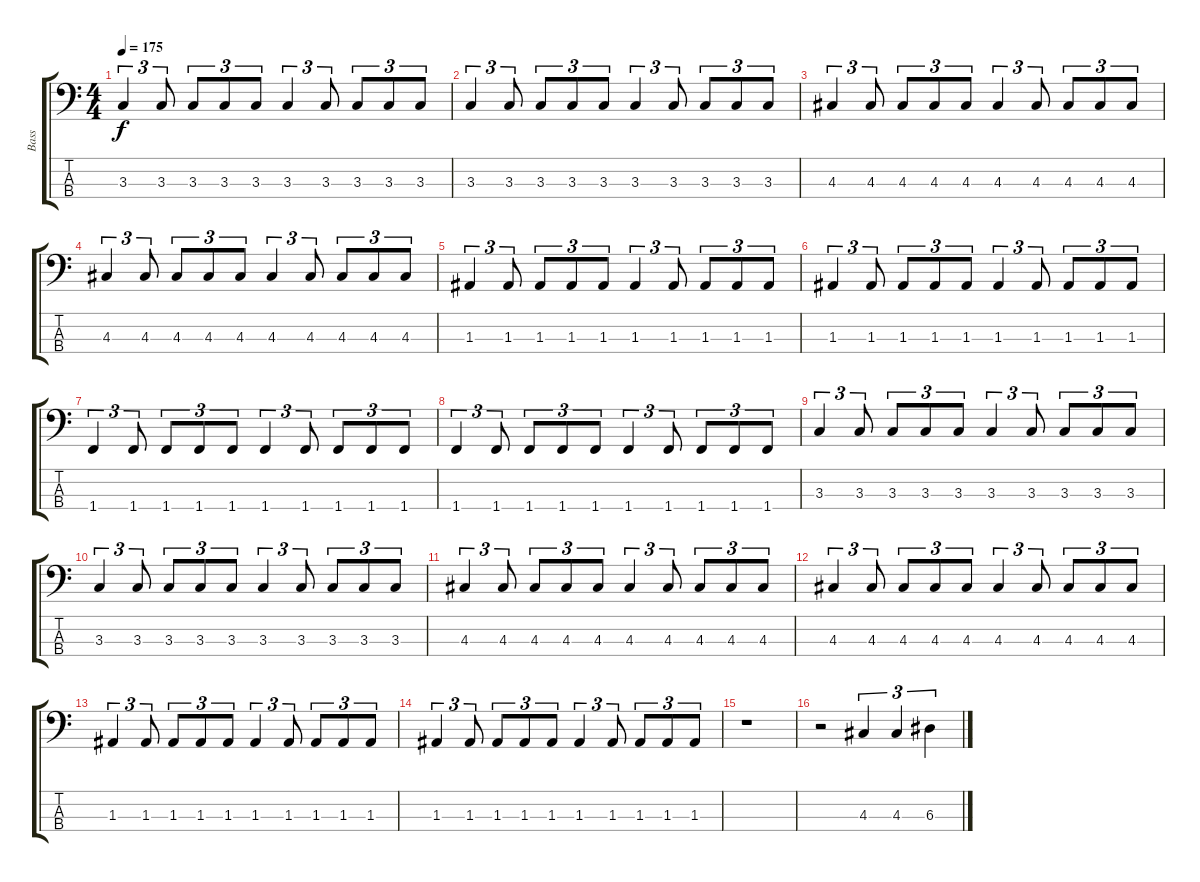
\track ("Bass" "Bass") {instrument electricbassfinger}
\staff {score tabs}
\tuning (G2 D2 A1 E1) {hide}
\ts (4 4)
\tempo 175
\clef f4
\ks c
3.3.4{tu (3 2) dy f} 3.3.8{tu (3 2)} 3.3.8{tu (3 2)} 3.3.8{tu (3 2)} 3.3.8{tu (3 2)} 3.3.4{tu (3 2)} 3.3.8{tu (3 2)} 3.3.8{tu (3 2)} 3.3.8{tu (3 2)} 3.3.8{tu (3 2)} |
3.3.4{tu (3 2)} 3.3.8{tu (3 2)} 3.3.8{tu (3 2)} 3.3.8{tu (3 2)} 3.3.8{tu (3 2)} 3.3.4{tu (3 2)} 3.3.8{tu (3 2)} 3.3.8{tu (3 2)} 3.3.8{tu (3 2)} 3.3.8{tu (3 2)} |
4.3.4{tu (3 2)} 4.3.8{tu (3 2)} 4.3.8{tu (3 2)} 4.3.8{tu (3 2)} 4.3.8{tu (3 2)} 4.3.4{tu (3 2)} 4.3.8{tu (3 2)} 4.3.8{tu (3 2)} 4.3.8{tu (3 2)} 4.3.8{tu (3 2)} |
4.3.4{tu (3 2)} 4.3.8{tu (3 2)} 4.3.8{tu (3 2)} 4.3.8{tu (3 2)} 4.3.8{tu (3 2)} 4.3.4{tu (3 2)} 4.3.8{tu (3 2)} 4.3.8{tu (3 2)} 4.3.8{tu (3 2)} 4.3.8{tu (3 2)} |
1.3.4{tu (3 2)} 1.3.8{tu (3 2)} 1.3.8{tu (3 2)} 1.3.8{tu (3 2)} 1.3.8{tu (3 2)} 1.3.4{tu (3 2)} 1.3.8{tu (3 2)} 1.3.8{tu (3 2)} 1.3.8{tu (3 2)} 1.3.8{tu (3 2)} |
1.3.4{tu (3 2)} 1.3.8{tu (3 2)} 1.3.8{tu (3 2)} 1.3.8{tu (3 2)} 1.3.8{tu (3 2)} 1.3.4{tu (3 2)} 1.3.8{tu (3 2)} 1.3.8{tu (3 2)} 1.3.8{tu (3 2)} 1.3.8{tu (3 2)} |
1.4.4{tu (3 2)} 1.4.8{tu (3 2)} 1.4.8{tu (3 2)} 1.4.8{tu (3 2)} 1.4.8{tu (3 2)} 1.4.4{tu (3 2)} 1.4.8{tu (3 2)} 1.4.8{tu (3 2)} 1.4.8{tu (3 2)} 1.4.8{tu (3 2)} |
1.4.4{tu (3 2)} 1.4.8{tu (3 2)} 1.4.8{tu (3 2)} 1.4.8{tu (3 2)} 1.4.8{tu (3 2)} 1.4.4{tu (3 2)} 1.4.8{tu (3 2)} 1.4.8{tu (3 2)} 1.4.8{tu (3 2)} 1.4.8{tu (3 2)} |
3.3.4{tu (3 2)} 3.3.8{tu (3 2)} 3.3.8{tu (3 2)} 3.3.8{tu (3 2)} 3.3.8{tu (3 2)} 3.3.4{tu (3 2)} 3.3.8{tu (3 2)} 3.3.8{tu (3 2)} 3.3.8{tu (3 2)} 3.3.8{tu (3 2)} |
3.3.4{tu (3 2)} 3.3.8{tu (3 2)} 3.3.8{tu (3 2)} 3.3.8{tu (3 2)} 3.3.8{tu (3 2)} 3.3.4{tu (3 2)} 3.3.8{tu (3 2)} 3.3.8{tu (3 2)} 3.3.8{tu (3 2)} 3.3.8{tu (3 2)} |
4.3.4{tu (3 2)} 4.3.8{tu (3 2)} 4.3.8{tu (3 2)} 4.3.8{tu (3 2)} 4.3.8{tu (3 2)} 4.3.4{tu (3 2)} 4.3.8{tu (3 2)} 4.3.8{tu (3 2)} 4.3.8{tu (3 2)} 4.3.8{tu (3 2)} |
4.3.4{tu (3 2)} 4.3.8{tu (3 2)} 4.3.8{tu (3 2)} 4.3.8{tu (3 2)} 4.3.8{tu (3 2)} 4.3.4{tu (3 2)} 4.3.8{tu (3 2)} 4.3.8{tu (3 2)} 4.3.8{tu (3 2)} 4.3.8{tu (3 2)} |
1.3.4{tu (3 2)} 1.3.8{tu (3 2)} 1.3.8{tu (3 2)} 1.3.8{tu (3 2)} 1.3.8{tu (3 2)} 1.3.4{tu (3 2)} 1.3.8{tu (3 2)} 1.3.8{tu (3 2)} 1.3.8{tu (3 2)} 1.3.8{tu (3 2)} |
1.3.4{tu (3 2)} 1.3.8{tu (3 2)} 1.3.8{tu (3 2)} 1.3.8{tu (3 2)} 1.3.8{tu (3 2)} 1.3.4{tu (3 2)} 1.3.8{tu (3 2)} 1.3.8{tu (3 2)} 1.3.8{tu (3 2)} 1.3.8{tu (3 2)} |
r.1 |
r.2 4.3.4{tu (3 2)} 4.3.4{tu (3 2)} 6.3.4{tu (3 2)}
